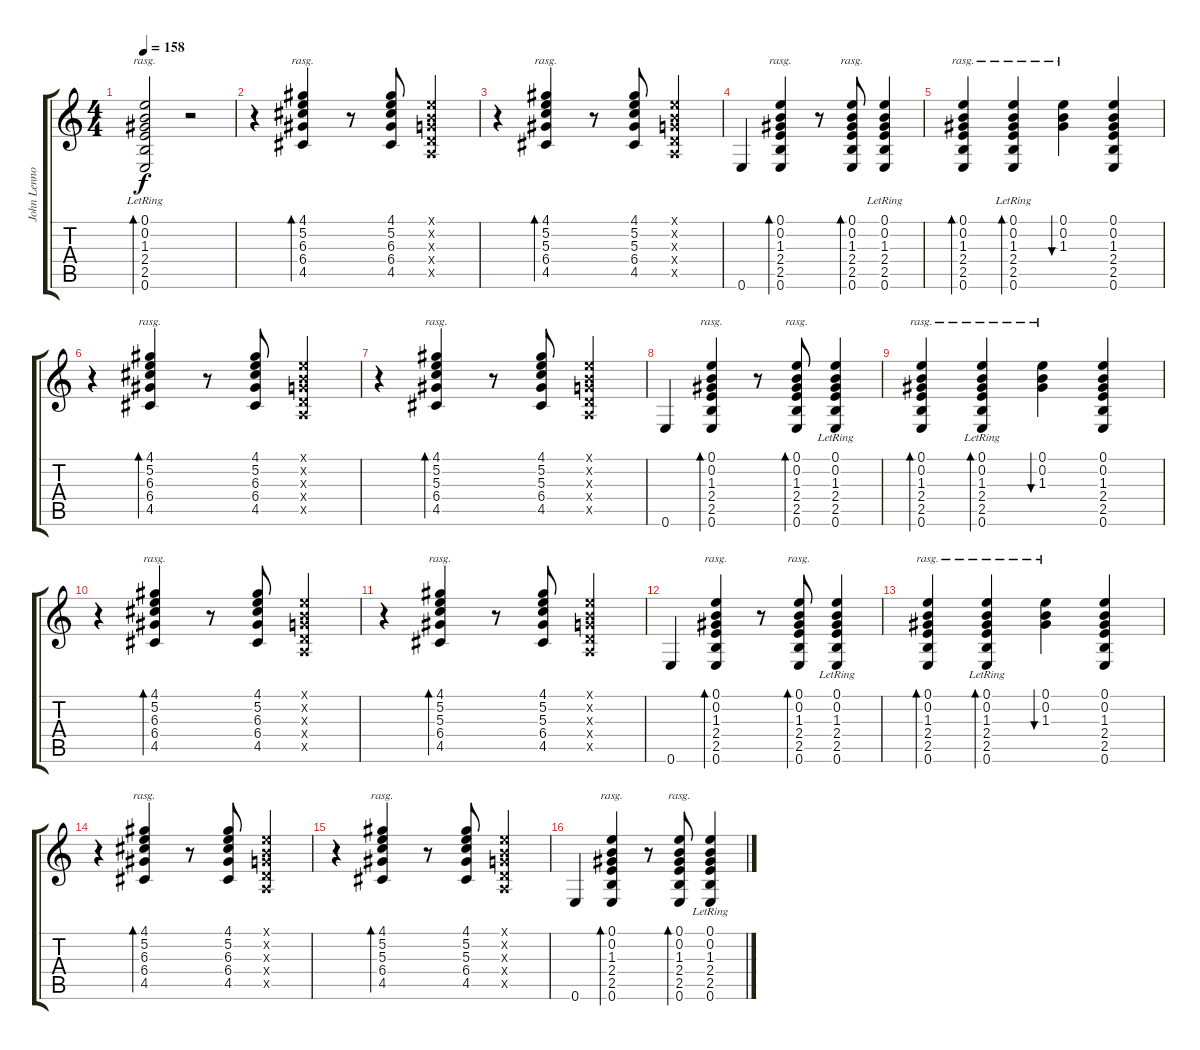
\track ("John Lennon" "John Lenno") {instrument electricguitarclean}
\staff {score tabs}
\tuning (E4 B3 G3 D3 A2 E2) {hide}
\ts (4 4)
\tempo 158
\clef g2
\ks c
(0.1{lr} 0.2 1.3 2.4 2.5 0.6).2{bd 120 rasg ii dy f} r.2 |
r.4 (4.1 5.2 6.3 6.4 4.5).4{bd 120 rasg ii} r.8 (4.1 5.2 6.3 6.4 4.5).8 (0.1{x} 0.2{x} 0.3{x} 0.4{x} 0.5{x}).4 |
r.4 (4.1 5.2 5.3 6.4 4.5).4{bd 120 rasg ii} r.8 (4.1 5.2 5.3 6.4 4.5).8 (0.1{x} 0.2{x} 0.3{x} 0.4{x} 0.5{x}).4 |
0.6.4 (0.1 0.2 1.3 2.4 2.5 0.6).4{bd 120 rasg ii} r.8 (0.1 0.2 1.3 2.4 2.5 0.6).8{bd 120 rasg ii} (0.1{lr} 0.2{lr} 1.3{lr} 2.4{lr} 2.5{lr} 0.6{lr}).4 |
(0.1 0.2 1.3 2.4 2.5 0.6).4{bd 120 rasg ii} (0.1 0.2 1.3 2.4{lr} 2.5{lr} 0.6{lr}).4{bd 120 rasg ii} (0.1 0.2 1.3).4{bu 120 rasg ii} (0.1 0.2 1.3 2.4 2.5 0.6).4 |
r.4 (4.1 5.2 6.3 6.4 4.5).4{bd 120 rasg ii} r.8 (4.1 5.2 6.3 6.4 4.5).8 (0.1{x} 0.2{x} 0.3{x} 0.4{x} 0.5{x}).4 |
r.4 (4.1 5.2 5.3 6.4 4.5).4{bd 120 rasg ii} r.8 (4.1 5.2 5.3 6.4 4.5).8 (0.1{x} 0.2{x} 0.3{x} 0.4{x} 0.5{x}).4 |
0.6.4 (0.1 0.2 1.3 2.4 2.5 0.6).4{bd 120 rasg ii} r.8 (0.1 0.2 1.3 2.4 2.5 0.6).8{bd 120 rasg ii} (0.1{lr} 0.2{lr} 1.3{lr} 2.4{lr} 2.5{lr} 0.6{lr}).4 |
(0.1 0.2 1.3 2.4 2.5 0.6).4{bd 120 rasg ii} (0.1 0.2 1.3 2.4{lr} 2.5{lr} 0.6{lr}).4{bd 120 rasg ii} (0.1 0.2 1.3).4{bu 120 rasg ii} (0.1 0.2 1.3 2.4 2.5 0.6).4 |
r.4 (4.1 5.2 6.3 6.4 4.5).4{bd 120 rasg ii} r.8 (4.1 5.2 6.3 6.4 4.5).8 (0.1{x} 0.2{x} 0.3{x} 0.4{x} 0.5{x}).4 |
r.4 (4.1 5.2 5.3 6.4 4.5).4{bd 120 rasg ii} r.8 (4.1 5.2 5.3 6.4 4.5).8 (0.1{x} 0.2{x} 0.3{x} 0.4{x} 0.5{x}).4 |
0.6.4 (0.1 0.2 1.3 2.4 2.5 0.6).4{bd 120 rasg ii} r.8 (0.1 0.2 1.3 2.4 2.5 0.6).8{bd 120 rasg ii} (0.1{lr} 0.2{lr} 1.3{lr} 2.4{lr} 2.5{lr} 0.6{lr}).4 |
(0.1 0.2 1.3 2.4 2.5 0.6).4{bd 120 rasg ii} (0.1 0.2 1.3 2.4{lr} 2.5{lr} 0.6{lr}).4{bd 120 rasg ii} (0.1 0.2 1.3).4{bu 120 rasg ii} (0.1 0.2 1.3 2.4 2.5 0.6).4 |
r.4 (4.1 5.2 6.3 6.4 4.5).4{bd 120 rasg ii} r.8 (4.1 5.2 6.3 6.4 4.5).8 (0.1{x} 0.2{x} 0.3{x} 0.4{x} 0.5{x}).4 |
r.4 (4.1 5.2 5.3 6.4 4.5).4{bd 120 rasg ii} r.8 (4.1 5.2 5.3 6.4 4.5).8 (0.1{x} 0.2{x} 0.3{x} 0.4{x} 0.5{x}).4 |
0.6.4 (0.1 0.2 1.3 2.4 2.5 0.6).4{bd 120 rasg ii} r.8 (0.1 0.2 1.3 2.4 2.5 0.6).8{bd 120 rasg ii} (0.1{lr} 0.2{lr} 1.3{lr} 2.4{lr} 2.5{lr} 0.6{lr}).4
